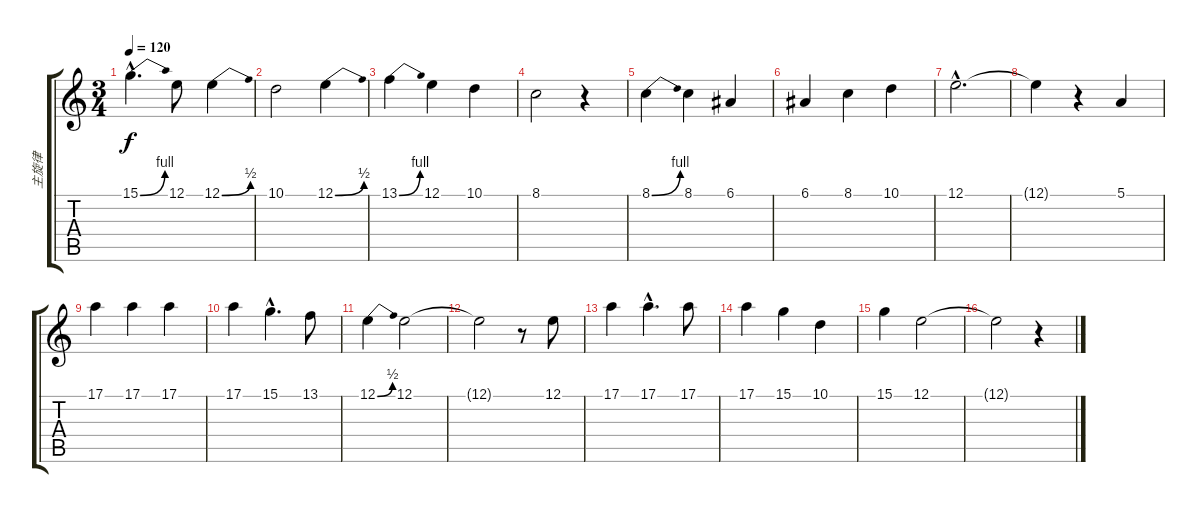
\track ("主旋律" "主旋律") {instrument musicbox}
\staff {score tabs}
\tuning (E4 B3 G3 D3 A2 E2) {hide}
\ts (3 4)
\tempo 120
\clef g2
\ks c
15.1{be (bend 0 0 60 4) hac}.4{d dy f} 12.1.8 12.1{be (bend 0 0 60 2)}.4 |
10.1.2 12.1{be (bend 0 0 60 2)}.4 |
13.1{be (bend 0 0 60 4)}.4 12.1.4 10.1.4 |
8.1.2 r.4 |
8.1{be (bend 0 0 60 4)}.4 8.1.4 6.1.4 |
6.1.4 8.1.4 10.1.4 |
12.1{hac}.2{d} |
12.1{t}.4 r.4 5.1.4 |
17.1.4 17.1.4 17.1.4 |
17.1.4 15.1{hac}.4{d} 13.1.8 |
12.1{be (bend 0 0 60 2)}.4 12.1.2 |
12.1{t}.2 r.8 12.1.8 |
17.1.4 17.1{hac}.4{d} 17.1.8 |
17.1.4 15.1.4 10.1.4 |
15.1.4 12.1.2 |
12.1{t}.2 r.4
